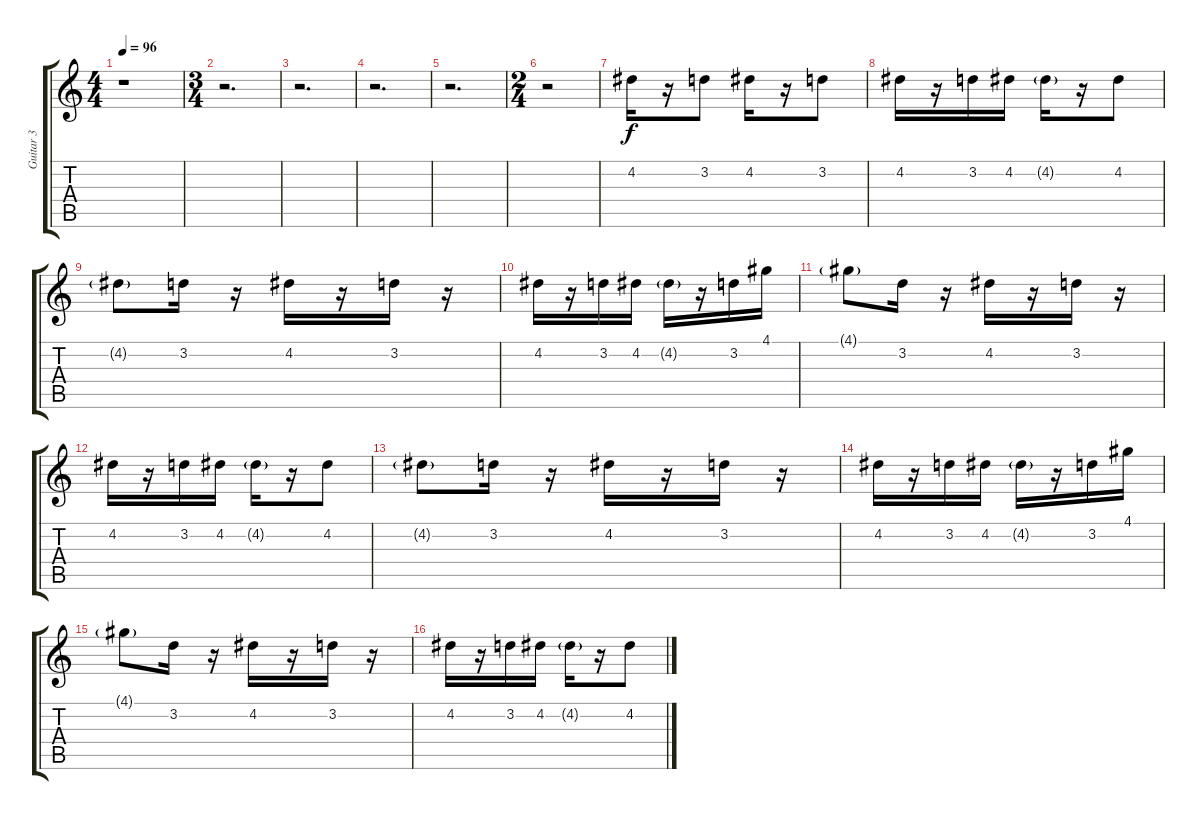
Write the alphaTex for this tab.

\track ("Guitar 3" "Guitar 3") {instrument electricguitarclean}
\staff {score tabs}
\tuning (E4 B3 G3 D3 A2 E2) {hide}
\ts (4 4)
\tempo 96
\clef g2
\ks c
r.1{dy f instrument electricguitarclean} |
\ts (3 4)
r.2{d} |
r.2{d} |
r.2{d} |
r.2{d} |
\ts (2 4)
r.2 |
4.2.16 r.16 3.2.8 4.2.16 r.16 3.2.8 |
4.2.16 r.16 3.2.16 4.2.16 4.2{g}.16 r.16 4.2.8 |
4.2{g}.8 3.2.16 r.16 4.2.16 r.16 3.2.16 r.16 |
4.2.16 r.16 3.2.16 4.2.16 4.2{g}.16 r.16 3.2.16 4.1.16 |
4.1{g}.8 3.2.16 r.16 4.2.16 r.16 3.2.16 r.16 |
4.2.16 r.16 3.2.16 4.2.16 4.2{g}.16 r.16 4.2.8 |
4.2{g}.8 3.2.16 r.16 4.2.16 r.16 3.2.16 r.16 |
4.2.16 r.16 3.2.16 4.2.16 4.2{g}.16 r.16 3.2.16 4.1.16 |
4.1{g}.8 3.2.16 r.16 4.2.16 r.16 3.2.16 r.16 |
4.2.16 r.16 3.2.16 4.2.16 4.2{g}.16 r.16 4.2.8
